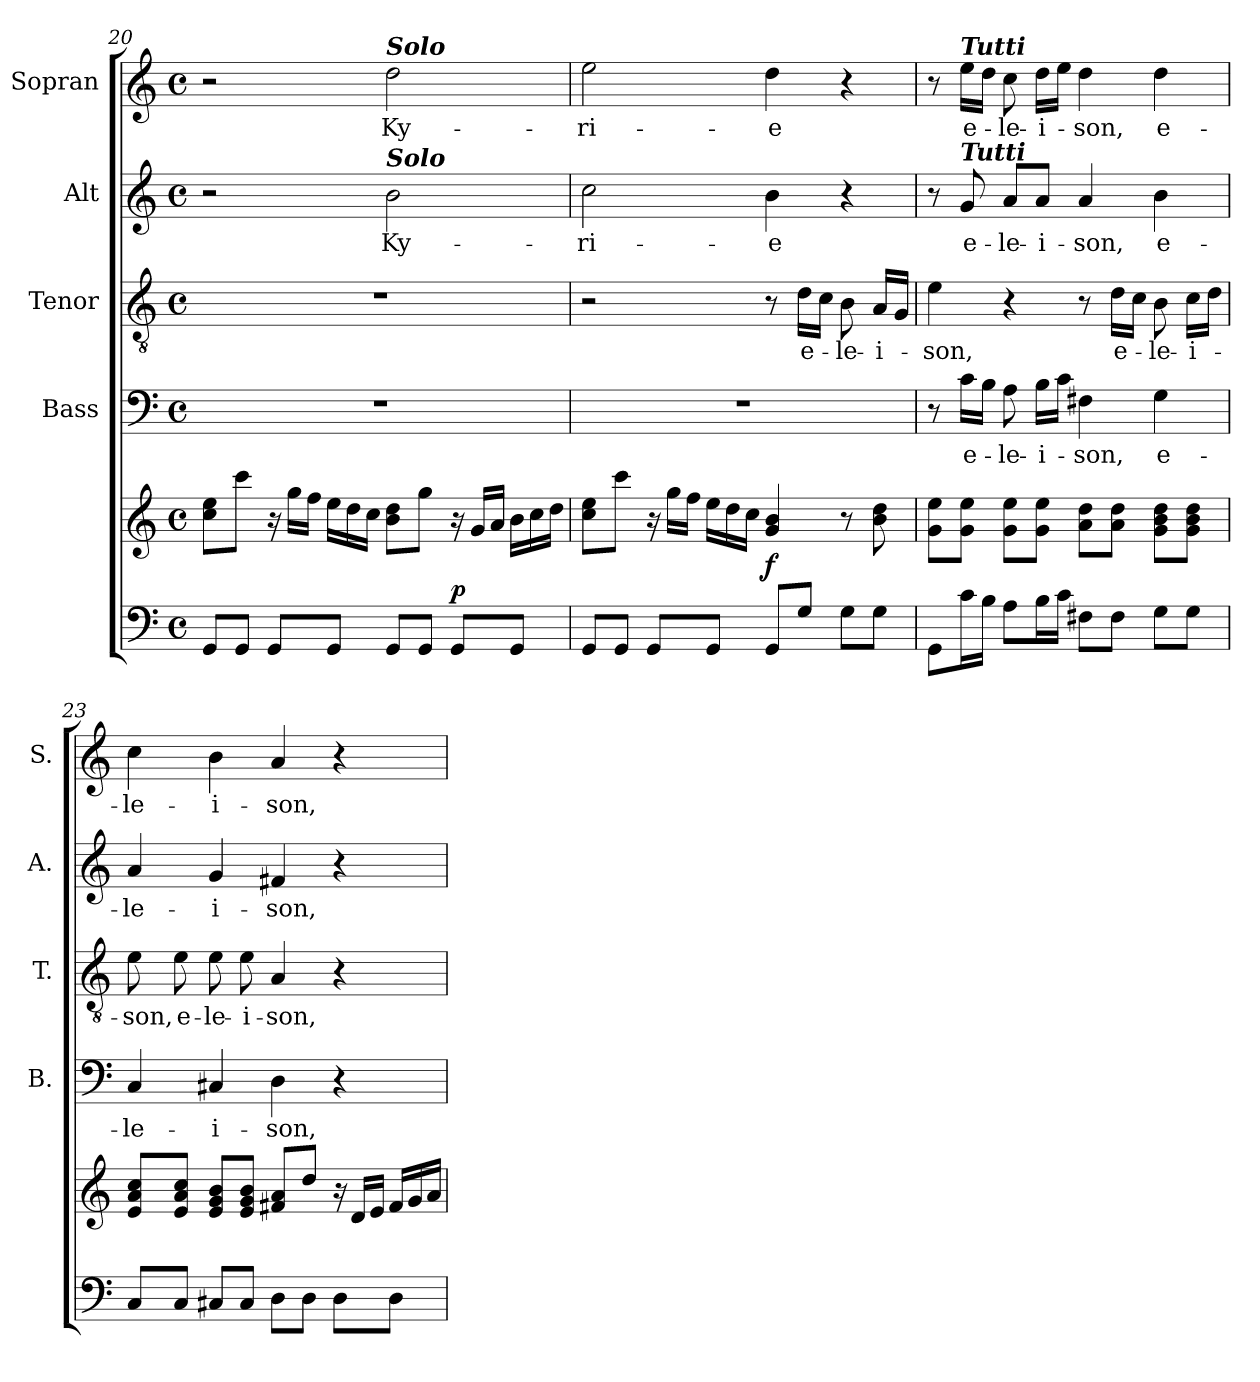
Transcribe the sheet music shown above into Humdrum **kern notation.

**kern	**kern	**dynam	**kern	**text	**kern	**text	**kern	**text	**kern	**text
*part5	*part5	*part5	*part4	*part4	*part3	*part3	*part2	*part2	*part1	*part1
*staff6	*staff5	*staff5/6	*staff4	*staff4	*staff3	*staff3	*staff2	*staff2	*staff1	*staff1
*	*	*	*I"Bass	*	*I"Tenor	*	*I"Alt	*	*I"Sopran	*
*	*	*	*I'B.	*	*I'T.	*	*I'A.	*	*I'S.	*
!!LO:PB:g=z
*clefF4	*clefG2	*	*clefF4	*	*clefGv2	*	*clefG2	*	*clefG2	*
*k[]	*k[]	*	*k[]	*	*k[]	*	*k[]	*	*k[]	*
*C:	*C:	*	*C:	*	*C:	*	*C:	*	*C:	*
*M4/4	*M4/4	*	*M4/4	*	*M4/4	*	*M4/4	*	*M4/4	*
*met(c)	*met(c)	*	*met(c)	*	*met(c)	*	*met(c)	*	*met(c)	*
=20	=20	=20	=20	=20	=20	=20	=20	=20	=20	=20
8GG/L	8cc\ 8ee\L	.	1r	.	1r	.	2r	.	2r	.
8GG/J	8ccc\J	.	.	.	.	.	.	.	.	.
*	*Xtuplet	*	*	*	*	*	*	*	*	*
8GG/L	24r	.	.	.	.	.	.	.	.	.
.	24gg\LL	.	.	.	.	.	.	.	.	.
.	24ff\JJ	.	.	.	.	.	.	.	.	.
8GG/J	24ee\LL	.	.	.	.	.	.	.	.	.
.	24dd\	.	.	.	.	.	.	.	.	.
.	24cc\JJ	.	.	.	.	.	.	.	.	.
!	!	!	!	!	!	!	!	!	!LO:TX:a:Bi:t=Solo	!
!	!	!	!	!	!	!	!LO:TX:a:Bi:t=Solo	!	!	!
!	!	!	!	!	!	!	!	!LO:LY:b	!	!LO:LY:b
8GG/L	8b\ 8dd\L	.	.	.	.	.	2b\	Ky-	2dd\	Ky-
8GG/J	8gg\J	.	.	.	.	.	.	.	.	.
!	!	!LO:DY:a=2	!	!	!	!	!	!	!	!
8GG/L	24r	p	.	.	.	.	.	.	.	.
.	24g/LL	.	.	.	.	.	.	.	.	.
.	24a/JJ	.	.	.	.	.	.	.	.	.
8GG/J	24b\LL	.	.	.	.	.	.	.	.	.
.	24cc\	.	.	.	.	.	.	.	.	.
.	24dd\JJ	.	.	.	.	.	.	.	.	.
=21	=21	=21	=21	=21	=21	=21	=21	=21	=21	=21
!	!	!	!	!	!	!	!	!LO:LY:b	!	!LO:LY:b
8GG/L	8cc\ 8ee\L	.	1r	.	2r	.	2cc\	-ri-	2ee\	-ri-
8GG/J	8ccc\J	.	.	.	.	.	.	.	.	.
8GG/L	24r	.	.	.	.	.	.	.	.	.
.	24gg\LL	.	.	.	.	.	.	.	.	.
.	24ff\JJ	.	.	.	.	.	.	.	.	.
8GG/J	24ee\LL	.	.	.	.	.	.	.	.	.
.	24dd\	.	.	.	.	.	.	.	.	.
.	24cc\JJ	.	.	.	.	.	.	.	.	.
!	!	!LO:DY:a=2	!	!	!	!	!	!LO:LY:b	!	!LO:LY:b
8GG/L	4g/ 4b/	f	.	.	8r	.	4b\	-e	4dd\	-e
!	!	!	!	!	!	!LO:LY:b	!	!	!	!
8G/J	.	.	.	.	16d\LL	e-	.	.	.	.
.	.	.	.	.	16c\JJ	.	.	.	.	.
!	!	!	!	!	!	!LO:LY:b	!	!	!	!
8G\L	8r	.	.	.	8B\	-le-	4r	.	4r	.
!	!	!	!	!	!	!LO:LY:b	!	!	!	!
8G\J	8b\ 8dd\	.	.	.	16A/LL	-i-	.	.	.	.
.	.	.	.	.	16G/JJ	.	.	.	.	.
=22	=22	=22	=22	=22	=22	=22	=22	=22	=22	=22
!	!	!	!	!	!	!LO:LY:b	!	!	!	!
8GG\L	8g\ 8ee\L	.	8r	.	4e\	-son,	8r	.	8r	.
!	!	!	!	!	!	!	!	!	!LO:TX:a:Bi:t=Tutti	!
!	!	!	!	!	!	!	!LO:TX:a:Bi:t=Tutti	!	!	!
!	!	!	!	!LO:LY:b	!	!	!	!LO:LY:b	!	!LO:LY:b
16c\L	8g\ 8ee\J	.	16c\LL	e-	.	.	8g/	e-	16ee\LL	e-
16B\JJ	.	.	16B\JJ	.	.	.	.	.	16dd\JJ	.
!	!	!	!	!LO:LY:b	!	!	!	!LO:LY:b	!	!LO:LY:b
8A\L	8g\ 8ee\L	.	8A\	-le-	4r	.	8a/L	-le-	8cc\	-le-
!	!	!	!	!LO:LY:b	!	!	!	!LO:LY:b	!	!LO:LY:b
16B\L	8g\ 8ee\J	.	16B\LL	-i-	.	.	8a/J	-i-	16dd\LL	-i-
16c\JJ	.	.	16c\JJ	.	.	.	.	.	16ee\JJ	.
!	!	!	!	!LO:LY:b	!	!	!	!LO:LY:b	!	!LO:LY:b
8F#X\L	8a\ 8dd\L	.	4F#X\	-son,	8r	.	4a/	-son,	4dd\	-son,
!	!	!	!	!	!	!LO:LY:b	!	!	!	!
8F#\J	8a\ 8dd\J	.	.	.	16d\LL	e-	.	.	.	.
.	.	.	.	.	16c\JJ	.	.	.	.	.
!	!	!	!	!LO:LY:b	!	!LO:LY:b	!	!LO:LY:b	!	!LO:LY:b
8G\L	8g\ 8b\ 8dd\L	.	4G\	e-	8B\	-le-	4b\	e-	4dd\	e-
!	!	!	!	!	!	!LO:LY:b	!	!	!	!
8G\J	8g\ 8b\ 8dd\J	.	.	.	16c\LL	-i-	.	.	.	.
.	.	.	.	.	16d\JJ	.	.	.	.	.
!!LO:LB:g=z
=23	=23	=23	=23	=23	=23	=23	=23	=23	=23	=23
!	!	!	!	!LO:LY:b	!	!LO:LY:b	!	!LO:LY:b	!	!LO:LY:b
8C/L	8e/ 8a/ 8cc/L	.	4C/	-le-	8e\	-son,	4a/	-le-	4cc\	-le-
!	!	!	!	!	!	!LO:LY:b	!	!	!	!
8C/J	8e/ 8a/ 8cc/J	.	.	.	8e\	e-	.	.	.	.
!	!	!	!	!LO:LY:b	!	!LO:LY:b	!	!LO:LY:b	!	!LO:LY:b
8C#X/L	8e/ 8g/ 8b/L	.	4C#X/	-i-	8e\	-le-	4g/	-i-	4b\	-i-
!	!	!	!	!	!	!LO:LY:b	!	!	!	!
8C#/J	8e/ 8g/ 8b/J	.	.	.	8e\	-i-	.	.	.	.
!	!	!	!	!LO:LY:b	!	!LO:LY:b	!	!LO:LY:b	!	!LO:LY:b
8D\L	8f#X/ 8a/L	.	4D\	-son,	4A/	-son,	4f#X/	-son,	4a/	-son,
8D\J	8dd/J	.	.	.	.	.	.	.	.	.
8D\L	24r	.	4r	.	4r	.	4r	.	4r	.
.	24d/LL	.	.	.	.	.	.	.	.	.
.	24e/JJ	.	.	.	.	.	.	.	.	.
8D\J	24f#/LL	.	.	.	.	.	.	.	.	.
.	24g/	.	.	.	.	.	.	.	.	.
.	24a/JJ	.	.	.	.	.	.	.	.	.
=	=	=	=	=	=	=	=	=	=	=
*-	*-	*-	*-	*-	*-	*-	*-	*-	*-	*-
